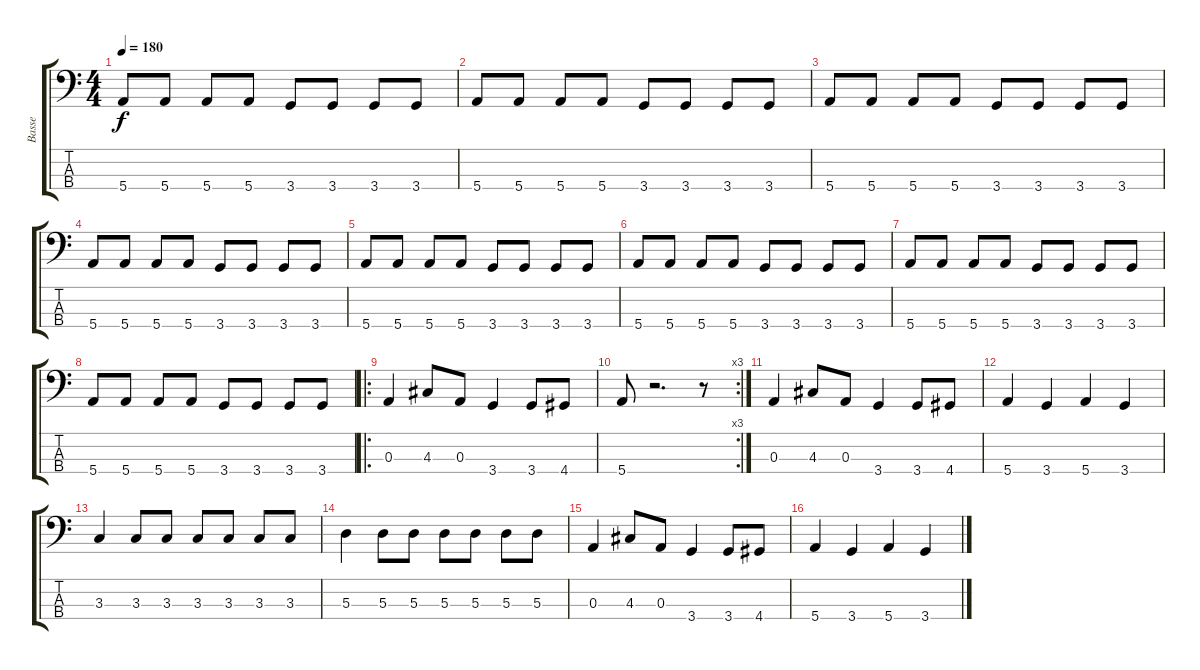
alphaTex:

\track ("Basse" "Basse") {instrument electricbassfinger}
\staff {score tabs}
\tuning (G2 D2 A1 E1) {hide}
\ts (4 4)
\tempo 180
\clef f4
\ks c
5.4.8{dy f} 5.4.8 5.4.8 5.4.8 3.4.8 3.4.8 3.4.8 3.4.8 |
5.4.8 5.4.8 5.4.8 5.4.8 3.4.8 3.4.8 3.4.8 3.4.8 |
5.4.8 5.4.8 5.4.8 5.4.8 3.4.8 3.4.8 3.4.8 3.4.8 |
5.4.8 5.4.8 5.4.8 5.4.8 3.4.8 3.4.8 3.4.8 3.4.8 |
5.4.8 5.4.8 5.4.8 5.4.8 3.4.8 3.4.8 3.4.8 3.4.8 |
5.4.8 5.4.8 5.4.8 5.4.8 3.4.8 3.4.8 3.4.8 3.4.8 |
5.4.8 5.4.8 5.4.8 5.4.8 3.4.8 3.4.8 3.4.8 3.4.8 |
5.4.8 5.4.8 5.4.8 5.4.8 3.4.8 3.4.8 3.4.8 3.4.8 |
\ro
0.3.4 4.3.8 0.3.8 3.4.4 3.4.8 4.4.8 |
\rc 3
5.4.8 r.2{d} r.8 |
0.3.4 4.3.8 0.3.8 3.4.4 3.4.8 4.4.8 |
5.4.4 3.4.4 5.4.4 3.4.4 |
3.3.4 3.3.8 3.3.8 3.3.8 3.3.8 3.3.8 3.3.8 |
5.3.4 5.3.8 5.3.8 5.3.8 5.3.8 5.3.8 5.3.8 |
0.3.4 4.3.8 0.3.8 3.4.4 3.4.8 4.4.8 |
5.4.4 3.4.4 5.4.4 3.4.4
